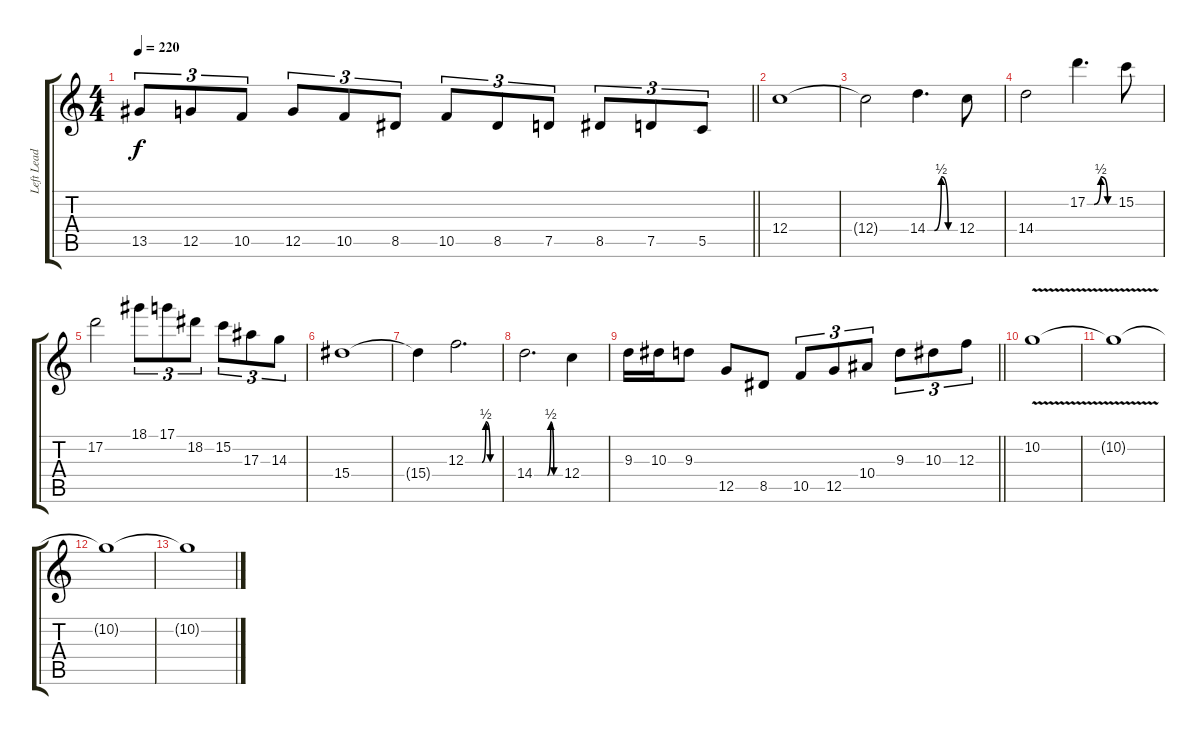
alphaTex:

\track ("Left Lead 1" "Left Lead ") {instrument distortionguitar}
\staff {score tabs}
\tuning (D4 A3 F3 C3 G2 C2) {hide}
\ts (4 4)
\tempo 220
\clef g2
\barLineRight lightlight
\ks c
13.5.8{tu (3 2) dy f} 12.5.8{tu (3 2)} 10.5.8{tu (3 2)} 12.5.8{tu (3 2)} 10.5.8{tu (3 2)} 8.5.8{tu (3 2)} 10.5.8{tu (3 2)} 8.5.8{tu (3 2)} 7.5.8{tu (3 2)} 8.5.8{tu (3 2)} 7.5.8{tu (3 2)} 5.5.8{tu (3 2)} |
12.4.1 |
12.4{t}.2 14.4{be (custom 0 0 15 0 30 2 45 0 60 0)}.4{d} 12.4.8 |
14.4.2 17.2{be (custom 0 0 15 0 30 2 45 0 60 0)}.4{d} 15.2.8 |
17.2.2 18.1.8{tu (3 2)} 17.1.8{tu (3 2)} 18.2.8{tu (3 2)} 15.2.8{tu (3 2)} 17.3.8{tu (3 2)} 14.3.8{tu (3 2)} |
15.4.1 |
15.4{t}.4 12.3{be (custom 0 0 30 0 37 2 45 0 60 0)}.2{d} |
14.4{be (custom 0 0 30 0 38 2 45 0 60 0)}.2{d} 12.4.4 |
\barLineRight lightlight
9.3.16 10.3.16 9.3.8 12.5.8 8.5.8 10.5.8{tu (3 2)} 12.5.8{tu (3 2)} 10.4.8{tu (3 2)} 9.3.8{tu (3 2)} 10.3.8{tu (3 2)} 12.3.8{tu (3 2)} |
\section ("" "")
10.2{v}.1{volume 0} |
10.2{t}.1 |
10.2{t}.1 |
10.2{t}.1
